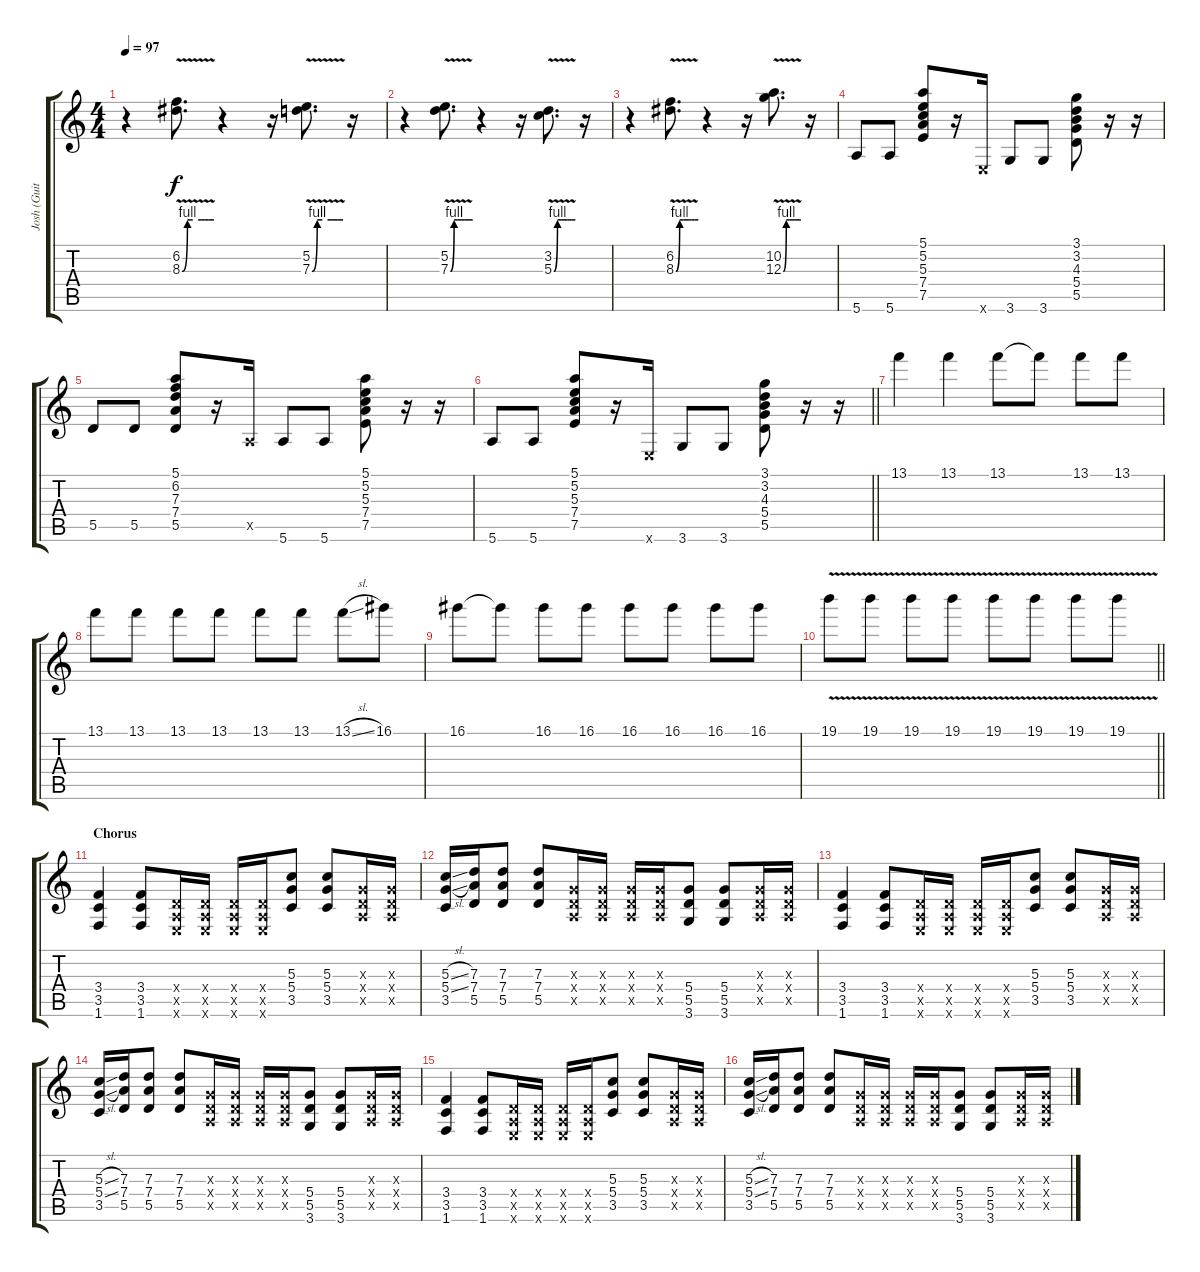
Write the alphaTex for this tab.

\track ("Josh (Guitar 2)" "Josh (Guit") {instrument distortionguitar}
\staff {score tabs}
\tuning (E4 B3 G3 D3 A2 E2) {hide}
\ts (4 4)
\tempo 97
\clef g2
\ks c
r.4{dy f} (6.2 8.3{be (custom 0 0 10 4 20 4 37 4 42 4 50 4 60 4) v}).8{d} r.4 r.16 (5.2 7.3{be (custom 0 0 10 4 20 4 37 4 50 4 60 4) v}).8{d} r.16 |
r.4 (5.2 7.3{be (custom 0 0 10 4 20 4 37 4 42 4 50 4 60 4) v}).8{d} r.4 r.16 (3.2 5.3{be (custom 0 0 10 4 20 4 37 4 50 4 60 4) v}).8{d} r.16 |
r.4 (6.2 8.3{be (custom 0 0 10 4 20 4 37 4 42 4 50 4 60 4) v}).8{d} r.4 r.16 (10.2 12.3{be (custom 0 0 10 4 20 4 37 4 50 4 60 4) v}).8{d} r.16 |
5.6.8{volume 10} 5.6.8 (5.1 5.2 5.3 7.4 7.5).8 r.16 0.6{x}.16 3.6.8 3.6.8 (3.1 3.2 4.3 5.4 5.5).8 r.16 r.16 |
5.5.8 5.5.8 (5.1 6.2 7.3 7.4 5.5).8 r.16 0.5{x}.16 5.6.8 5.6.8 (5.1 5.2 5.3 7.4 7.5).8 r.16 r.16 |
\barLineRight lightlight
5.6.8 5.6.8 (5.1 5.2 5.3 7.4 7.5).8 r.16 0.6{x}.16 3.6.8 3.6.8 (3.1 3.2 4.3 5.4 5.5).8 r.16 r.16 |
13.1.4{volume 16 instrument distortionguitar} 13.1.4 13.1.8 13.1{t}.8 13.1.8 13.1.8 |
13.1.8 13.1.8 13.1.8 13.1.8 13.1.8 13.1.8 13.1{sl}.8 16.1.8 |
16.1.8 16.1{t}.8 16.1.8 16.1.8 16.1.8 16.1.8 16.1.8 16.1.8 |
\barLineRight lightlight
19.1{v}.8 19.1{v}.8 19.1{v}.8 19.1{v}.8 19.1{v}.8 19.1{v}.8 19.1{v}.8 19.1{v}.8 |
\section ("" "Chorus")
(3.4 3.5 1.6).4{volume 12 instrument distortionguitar} (3.4 3.5 1.6).8 (0.4{x} 0.5{x} 0.6{x}).16 (0.4{x} 0.5{x} 0.6{x}).16 (0.4{x} 0.5{x} 0.6{x}).16 (0.4{x} 0.5{x} 0.6{x}).16 (5.3 5.4 3.5).8 (5.3 5.4 3.5).8 (0.3{x} 0.4{x} 0.5{x}).16 (0.3{x} 0.4{x} 0.5{x}).16 |
(5.3{sl} 5.4{sl} 3.5).16 (7.3 7.4 5.5).16 (7.3 7.4 5.5).8 (7.3 7.4 5.5).8 (0.3{x} 0.4{x} 0.5{x}).16 (0.3{x} 0.4{x} 0.5{x}).16 (0.3{x} 0.4{x} 0.5{x}).16 (0.3{x} 0.4{x} 0.5{x}).16 (5.4 5.5 3.6).8 (5.4 5.5 3.6).8 (0.3{x} 0.4{x} 0.5{x}).16 (0.3{x} 0.4{x} 0.5{x}).16 |
(3.4 3.5 1.6).4 (3.4 3.5 1.6).8 (0.4{x} 0.5{x} 0.6{x}).16 (0.4{x} 0.5{x} 0.6{x}).16 (0.4{x} 0.5{x} 0.6{x}).16 (0.4{x} 0.5{x} 0.6{x}).16 (5.3 5.4 3.5).8 (5.3 5.4 3.5).8 (0.3{x} 0.4{x} 0.5{x}).16 (0.3{x} 0.4{x} 0.5{x}).16 |
(5.3{sl} 5.4{sl} 3.5).16 (7.3 7.4 5.5).16 (7.3 7.4 5.5).8 (7.3 7.4 5.5).8 (0.3{x} 0.4{x} 0.5{x}).16 (0.3{x} 0.4{x} 0.5{x}).16 (0.3{x} 0.4{x} 0.5{x}).16 (0.3{x} 0.4{x} 0.5{x}).16 (5.4 5.5 3.6).8 (5.4 5.5 3.6).8 (0.3{x} 0.4{x} 0.5{x}).16 (0.3{x} 0.4{x} 0.5{x}).16 |
(3.4 3.5 1.6).4 (3.4 3.5 1.6).8 (0.4{x} 0.5{x} 0.6{x}).16 (0.4{x} 0.5{x} 0.6{x}).16 (0.4{x} 0.5{x} 0.6{x}).16 (0.4{x} 0.5{x} 0.6{x}).16 (5.3 5.4 3.5).8 (5.3 5.4 3.5).8 (0.3{x} 0.4{x} 0.5{x}).16 (0.3{x} 0.4{x} 0.5{x}).16 |
(5.3{sl} 5.4{sl} 3.5).16 (7.3 7.4 5.5).16 (7.3 7.4 5.5).8 (7.3 7.4 5.5).8 (0.3{x} 0.4{x} 0.5{x}).16 (0.3{x} 0.4{x} 0.5{x}).16 (0.3{x} 0.4{x} 0.5{x}).16 (0.3{x} 0.4{x} 0.5{x}).16 (5.4 5.5 3.6).8 (5.4 5.5 3.6).8 (0.3{x} 0.4{x} 0.5{x}).16 (0.3{x} 0.4{x} 0.5{x}).16
